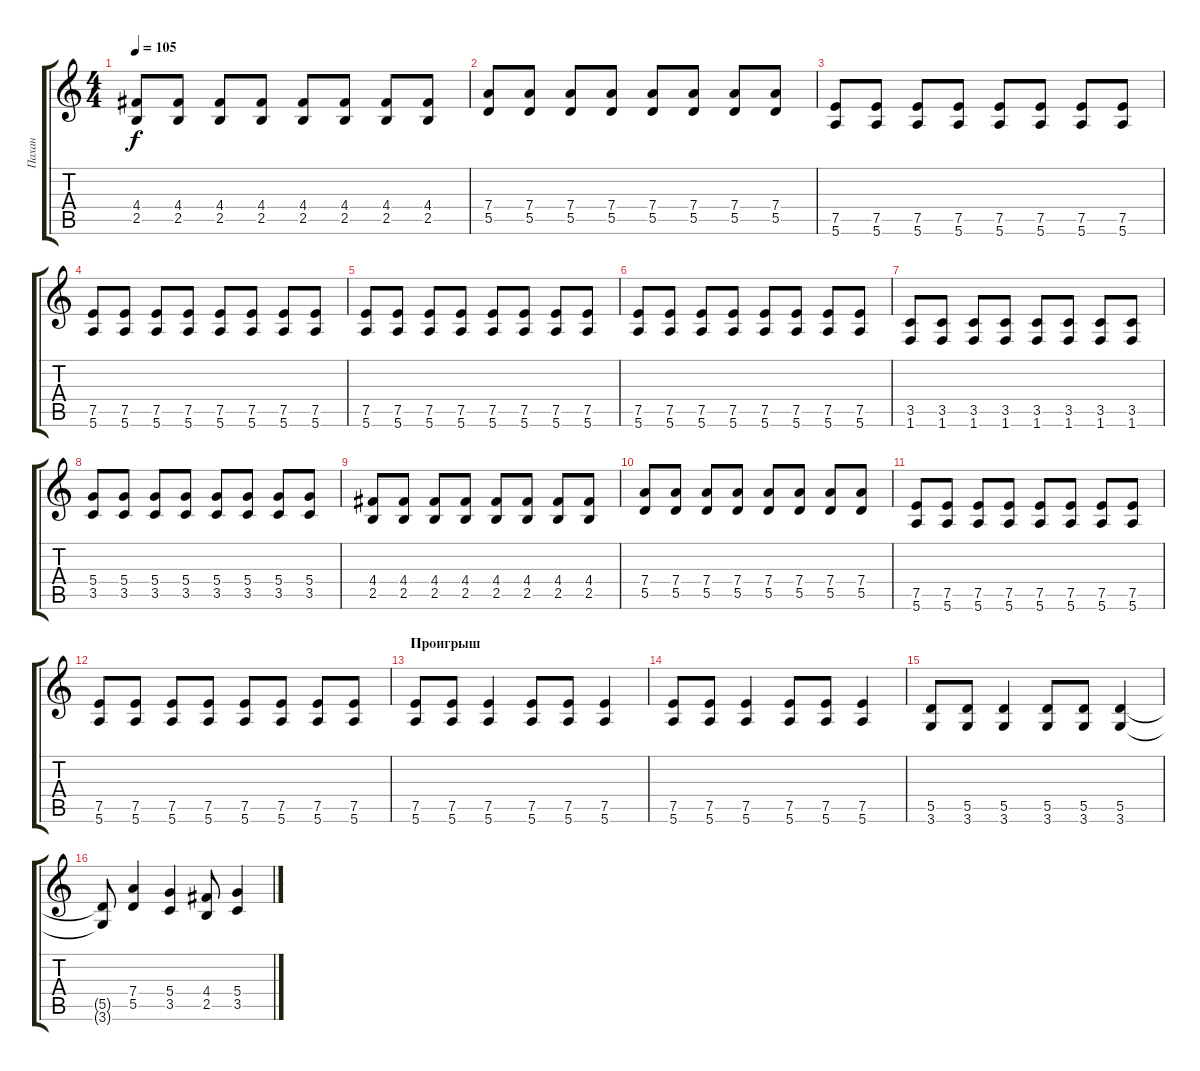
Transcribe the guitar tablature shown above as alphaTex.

\track ("Пахан" "Пахан") {instrument distortionguitar}
\staff {score tabs}
\tuning (E4 B3 G3 D3 A2 E2) {hide}
\ts (4 4)
\tempo 105
\clef g2
\ks c
(4.4 2.5).8{dy f volume 11 instrument distortionguitar} (4.4 2.5).8 (4.4 2.5).8 (4.4 2.5).8 (4.4 2.5).8 (4.4 2.5).8 (4.4 2.5).8 (4.4 2.5).8 |
(7.4 5.5).8{volume 11 instrument distortionguitar} (7.4 5.5).8 (7.4 5.5).8 (7.4 5.5).8 (7.4 5.5).8 (7.4 5.5).8 (7.4 5.5).8 (7.4 5.5).8 |
(7.5 5.6).8{volume 11 instrument distortionguitar} (7.5 5.6).8 (7.5 5.6).8 (7.5 5.6).8 (7.5 5.6).8 (7.5 5.6).8 (7.5 5.6).8 (7.5 5.6).8 |
(7.5 5.6).8{volume 11 instrument distortionguitar} (7.5 5.6).8 (7.5 5.6).8 (7.5 5.6).8 (7.5 5.6).8 (7.5 5.6).8 (7.5 5.6).8 (7.5 5.6).8 |
(7.5 5.6).8{volume 11 instrument distortionguitar} (7.5 5.6).8 (7.5 5.6).8 (7.5 5.6).8 (7.5 5.6).8 (7.5 5.6).8 (7.5 5.6).8 (7.5 5.6).8 |
(7.5 5.6).8{volume 11 instrument distortionguitar} (7.5 5.6).8 (7.5 5.6).8 (7.5 5.6).8 (7.5 5.6).8 (7.5 5.6).8 (7.5 5.6).8 (7.5 5.6).8 |
(3.5 1.6).8{volume 11 instrument distortionguitar} (3.5 1.6).8 (3.5 1.6).8 (3.5 1.6).8 (3.5 1.6).8 (3.5 1.6).8 (3.5 1.6).8 (3.5 1.6).8 |
(5.4 3.5).8{volume 11 instrument distortionguitar} (5.4 3.5).8 (5.4 3.5).8 (5.4 3.5).8 (5.4 3.5).8 (5.4 3.5).8 (5.4 3.5).8 (5.4 3.5).8 |
(4.4 2.5).8{volume 11 instrument distortionguitar} (4.4 2.5).8 (4.4 2.5).8 (4.4 2.5).8 (4.4 2.5).8 (4.4 2.5).8 (4.4 2.5).8 (4.4 2.5).8 |
(7.4 5.5).8{volume 11 instrument distortionguitar} (7.4 5.5).8 (7.4 5.5).8 (7.4 5.5).8 (7.4 5.5).8 (7.4 5.5).8 (7.4 5.5).8 (7.4 5.5).8 |
(7.5 5.6).8{volume 11 instrument distortionguitar} (7.5 5.6).8 (7.5 5.6).8 (7.5 5.6).8 (7.5 5.6).8 (7.5 5.6).8 (7.5 5.6).8 (7.5 5.6).8 |
(7.5 5.6).8{volume 11 instrument distortionguitar} (7.5 5.6).8 (7.5 5.6).8 (7.5 5.6).8 (7.5 5.6).8 (7.5 5.6).8 (7.5 5.6).8 (7.5 5.6).8 |
\section ("" "Проигрыш")
(7.5 5.6).8{volume 11 instrument distortionguitar} (7.5 5.6).8 (7.5 5.6).4 (7.5 5.6).8 (7.5 5.6).8 (7.5 5.6).4 |
(7.5 5.6).8{volume 11 instrument distortionguitar} (7.5 5.6).8 (7.5 5.6).4 (7.5 5.6).8 (7.5 5.6).8 (7.5 5.6).4 |
(5.5 3.6).8{volume 11 instrument distortionguitar} (5.5 3.6).8 (5.5 3.6).4 (5.5 3.6).8 (5.5 3.6).8 (5.5 3.6).4 |
(5.5{t} 3.6{t}).8 (7.4 5.5).4{volume 11 instrument distortionguitar} (5.4 3.5).4 (4.4 2.5).8 (5.4 3.5).4
